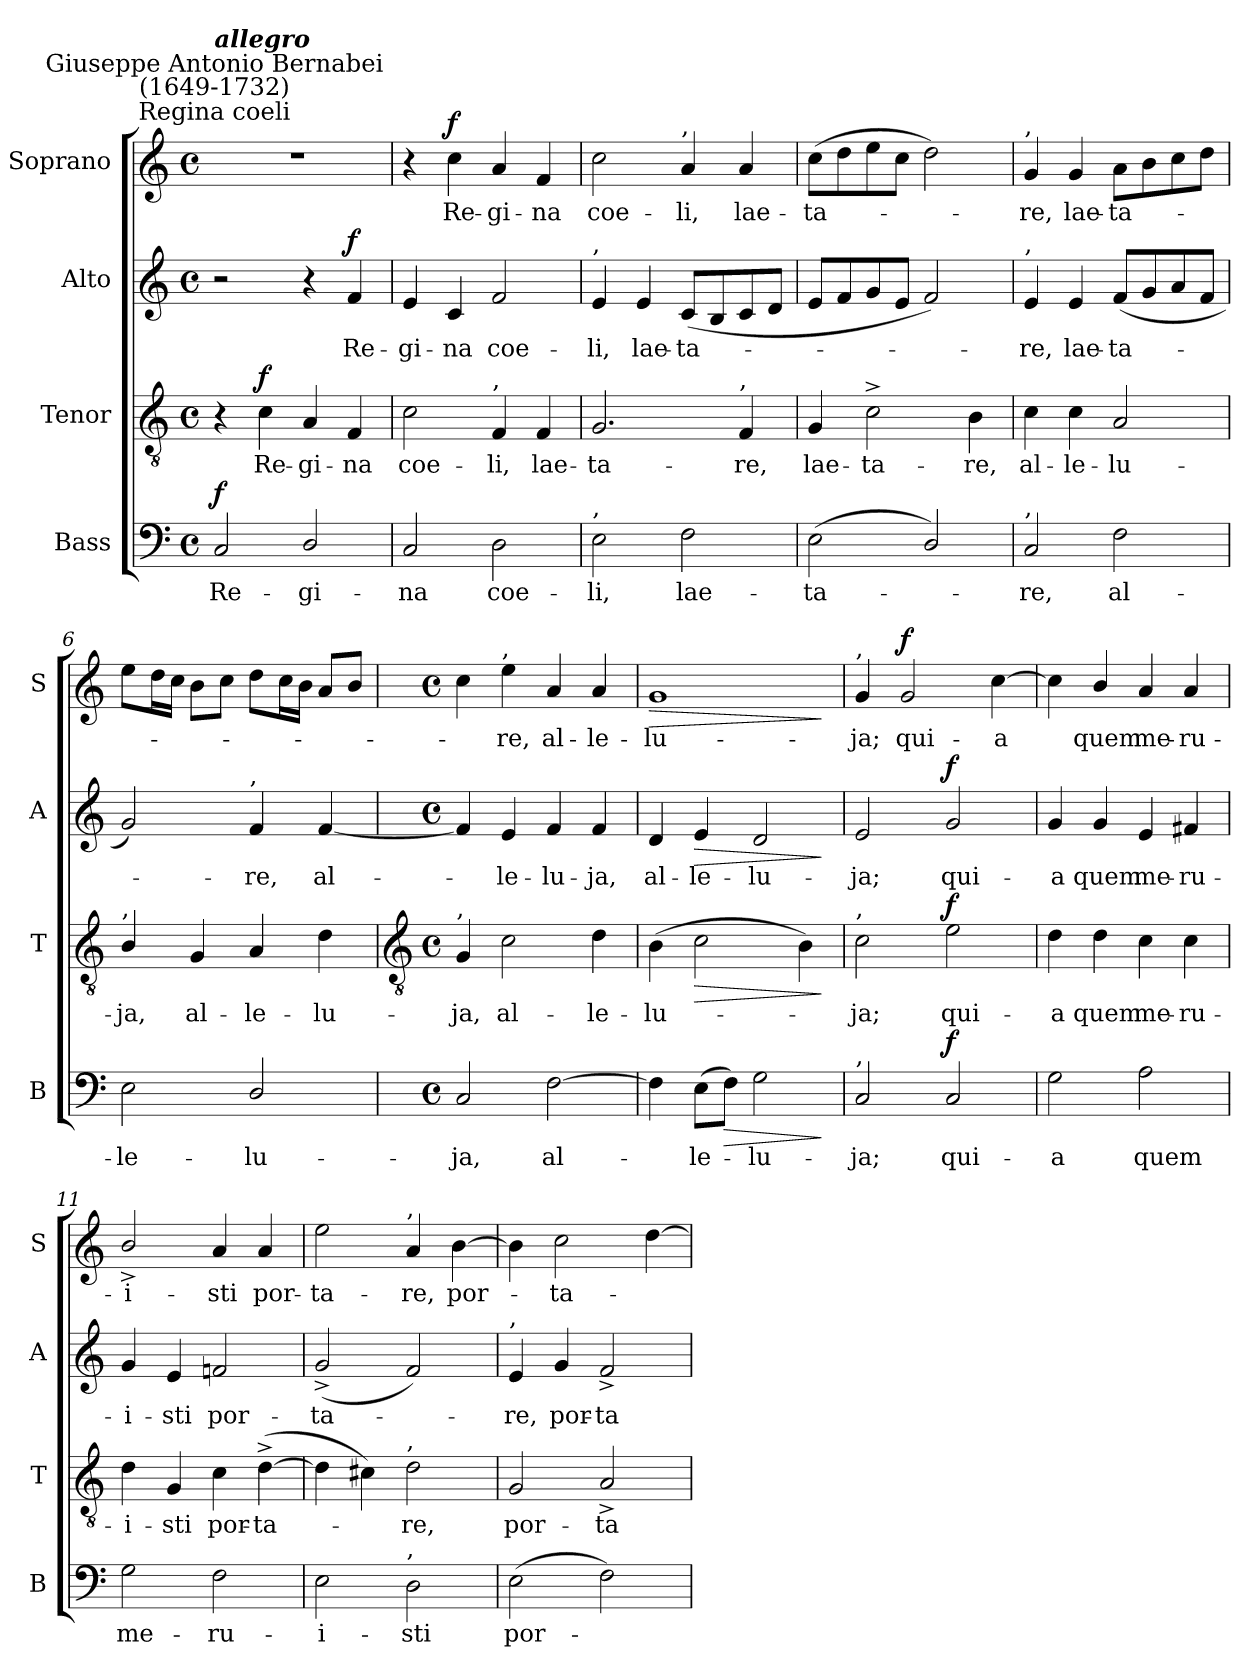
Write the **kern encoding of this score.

**kern	**text	**dynam	**kern	**text	**dynam	**kern	**text	**dynam	**kern	**text	**dynam
*part4	*part4	*part4	*part3	*part3	*part3	*part2	*part2	*part2	*part1	*part1	*part1
*staff4	*staff4	*staff4	*staff3	*staff3	*staff3	*staff2	*staff2	*staff2	*staff1	*staff1	*staff1
*I"Bass	*	*	*I"Tenor	*	*	*I"Alto	*	*	*I"Soprano	*	*
*I'B	*	*	*I'T	*	*	*I'A	*	*	*I'S	*	*
*clefF4	*	*	*clefGv2	*	*	*clefG2	*	*	*clefG2	*	*
*k[]	*	*	*k[]	*	*	*k[]	*	*	*k[]	*	*
*C:	*	*	*C:	*	*	*C:	*	*	*C:	*	*
*M4/4	*	*	*M4/4	*	*	*M4/4	*	*	*M4/4	*	*
*met(c)	*	*	*met(c)	*	*	*met(c)	*	*	*met(c)	*	*
=1	=1	=1	=1	=1	=1	=1	=1	=1	=1	=1	=1
!	!	!	!	!	!	!	!	!	!LO:TX:a:cj:t=Regina coeli	!	!
!	!	!	!	!	!	!	!	!	!LO:TX:a:cj:t=Giuseppe Antonio Bernabei\n(1649-1732)	!	!
!	!	!	!	!	!	!	!	!	!LO:TX:a:Bi:t=allegro	!	!
!	!LO:LY:b	!LO:DY:b	!	!	!	!	!	!	!	!	!
2C	Re-	f	4r	.	.	2r	.	.	1r	.	.
!	!	!	!	!LO:LY:b	!LO:DY:b	!	!	!	!	!	!
.	.	.	4c	Re-	f	.	.	.	.	.	.
!	!LO:LY:b	!	!	!LO:LY:b	!	!	!	!	!	!	!
2D/	-gi-	.	4A	-gi-	.	4r	.	.	.	.	.
!	!	!	!	!LO:LY:b	!	!	!LO:LY:b	!LO:DY:b	!	!	!
.	.	.	4F	-na	.	4f	Re-	f	.	.	.
=2	=2	=2	=2	=2	=2	=2	=2	=2	=2	=2	=2
!	!LO:LY:b	!	!	!LO:LY:b	!	!	!LO:LY:b	!	!	!	!
2C	-na	.	2c	coe-	.	4e	-gi-	.	4r	.	.
!	!	!	!	!	!	!	!LO:LY:b	!	!	!LO:LY:b	!LO:DY:b
.	.	.	.	.	.	4c	-na	.	4cc	Re-	f
!	!	!	!LO:TX:a:t=,	!	!	!	!	!	!	!	!
!	!LO:LY:b	!	!	!LO:LY:b	!	!	!LO:LY:b	!	!	!LO:LY:b	!
2D	coe-	.	4F	-li,	.	2f	coe-	.	4a	-gi-	.
!	!	!	!	!LO:LY:b	!	!	!	!	!	!LO:LY:b	!
.	.	.	4F	lae-	.	.	.	.	4f	-na	.
=3	=3	=3	=3	=3	=3	=3	=3	=3	=3	=3	=3
!	!	!	!	!	!	!LO:TX:a:t=,	!	!	!	!	!
!LO:TX:a:t=,	!	!	!	!	!	!	!	!	!	!	!
!	!LO:LY:b	!	!	!LO:LY:b	!	!	!LO:LY:b	!	!	!LO:LY:b	!
2E	-li,	.	2.G	-ta-	.	4e	-li,	.	2cc	coe-	.
!	!	!	!	!	!	!	!LO:LY:b	!	!	!	!
.	.	.	.	.	.	4e	lae-	.	.	.	.
!	!	!	!	!	!	!	!	!	!LO:TX:a:t=,	!	!
!	!LO:LY:b	!	!	!	!	!	!LO:LY:b	!	!	!LO:LY:b	!
2F	lae-	.	.	.	.	(<8cL	-ta-	.	4a	-li,	.
.	.	.	.	.	.	8B	.	.	.	.	.
!	!	!	!LO:TX:a:t=,	!	!	!	!	!	!	!	!
!	!	!	!	!LO:LY:b	!	!	!	!	!	!LO:LY:b	!
.	.	.	4F	-re,	.	8c	.	.	4a	lae-	.
.	.	.	.	.	.	8dJ	.	.	.	.	.
=4	=4	=4	=4	=4	=4	=4	=4	=4	=4	=4	=4
!	!LO:LY:b	!	!	!LO:LY:b	!	!	!	!	!	!LO:LY:b	!
(<2E	-ta-	.	4G	lae-	.	8eL	.	.	(>8ccL	-ta-	.
.	.	.	.	.	.	8f	.	.	8dd	.	.
!	!	!	!	!LO:LY:b	!	!	!	!	!	!	!
.	.	.	2c^	-ta-	.	8g	.	.	8ee	.	.
.	.	.	.	.	.	8eJ	.	.	8ccJ	.	.
2D/)	.	.	.	.	.	2f)	.	.	2dd)	.	.
!	!	!	!	!LO:LY:b	!	!	!	!	!	!	!
.	.	.	4B	-re,	.	.	.	.	.	.	.
=5	=5	=5	=5	=5	=5	=5	=5	=5	=5	=5	=5
!	!	!	!	!	!	!	!	!	!LO:TX:a:t=,	!	!
!	!	!	!	!	!	!LO:TX:a:t=,	!	!	!	!	!
!LO:TX:a:t=,	!	!	!	!	!	!	!	!	!	!	!
!	!LO:LY:b	!	!	!LO:LY:b	!	!	!LO:LY:b	!	!	!LO:LY:b	!
2C	re,	.	4c	al-	.	4e	re,	.	4g	re,	.
!	!	!	!	!LO:LY:b	!	!	!LO:LY:b	!	!	!LO:LY:b	!
.	.	.	4c	-le-	.	4e	lae-	.	4g	lae-	.
!	!LO:LY:b	!	!	!LO:LY:b	!	!	!LO:LY:b	!	!	!LO:LY:b	!
2F	al-	.	2A	-lu-	.	(<8fL	-ta-	.	8aL	-ta-	.
.	.	.	.	.	.	8g	.	.	8b	.	.
.	.	.	.	.	.	8a	.	.	8cc	.	.
.	.	.	.	.	.	8fJ	.	.	8ddJ	.	.
=6	=6	=6	=6	=6	=6	=6	=6	=6	=6	=6	=6
!	!	!	!LO:TX:a:t=,	!	!	!	!	!	!	!	!
!	!LO:LY:b	!	!	!LO:LY:b	!	!	!	!	!	!	!
2E	-le-	.	4B/	-ja,	.	2g)	.	.	8eeL	.	.
.	.	.	.	.	.	.	.	.	16ddL	.	.
.	.	.	.	.	.	.	.	.	16ccJJ	.	.
!	!	!	!	!LO:LY:b	!	!	!	!	!	!	!
.	.	.	4G	al-	.	.	.	.	8bL	.	.
.	.	.	.	.	.	.	.	.	8ccJ	.	.
!	!	!	!	!	!	!LO:TX:a:t=,	!	!	!	!	!
!	!LO:LY:b	!	!	!LO:LY:b	!	!	!LO:LY:b	!	!	!	!
2D/	-lu-	.	4A	-le-	.	4f	re,	.	8ddL	.	.
.	.	.	.	.	.	.	.	.	16ccL	.	.
.	.	.	.	.	.	.	.	.	16bJJ	.	.
!	!	!	!	!LO:LY:b	!	!	!LO:LY:b	!	!	!	!
.	.	.	4d	-lu-	.	[4f	al-	.	8aL	.	.
.	.	.	.	.	.	.	.	.	8bJ	.	.
!!LO:LB:g=z
=7	=7	=7	=7	=7	=7	=7	=7	=7	=7	=7	=7
*	*	*	*clefGv2	*	*	*	*	*	*	*	*
*M4/4	*	*	*M4/4	*	*	*M4/4	*	*	*M4/4	*	*
*met(c)	*	*	*met(c)	*	*	*met(c)	*	*	*met(c)	*	*
!	!	!	!LO:TX:a:t=,	!	!	!	!	!	!	!	!
!	!LO:LY:b	!	!	!LO:LY:b	!	!	!	!	!	!	!
2C	-ja,	.	4G	-ja,	.	4f]	.	.	4cc	.	.
!	!	!	!	!	!	!	!	!	!LO:TX:a:t=,	!	!
!	!	!	!	!LO:LY:b	!	!	!LO:LY:b	!	!	!LO:LY:b	!
.	.	.	2c	al-	.	4e	-le-	.	4ee	re,	.
!	!LO:LY:b	!	!	!	!	!	!LO:LY:b	!	!	!LO:LY:b	!
[2F	al-	.	.	.	.	4f	-lu-	.	4a	al-	.
!	!	!	!	!LO:LY:b	!	!	!LO:LY:b	!	!	!LO:LY:b	!
.	.	.	4d	-le-	.	4f	-ja,	.	4a	-le-	.
=8	=8	=8	=8	=8	=8	=8	=8	=8	=8	=8	=8
!	!	!	!	!LO:LY:b	!	!	!LO:LY:b	!	!	!LO:LY:b	!LO:HP:b
4F]	.	.	(>4B	-lu-	.	4d	al-	.	1g	-lu-	>
!	!LO:LY:b	!	!	!	!LO:HP:b	!	!LO:LY:b	!LO:HP:b	!	!	!
(>8EL	le-	.	2c	.	>	4e	-le-	>	.	.	.
!	!	!LO:HP:b	!	!	!	!	!	!	!	!	!
8FJ)	.	>	.	.	.	.	.	.	.	.	.
!	!LO:LY:b	!	!	!	!	!	!LO:LY:b	!	!	!	!
2G	lu-	.	.	.	.	2d	-lu-	.	.	.	.
.	.	.	4B)	.	.	.	.	.	.	.	.
.	.	]	.	.	]	.	.	]	.	.	]
=9	=9	=9	=9	=9	=9	=9	=9	=9	=9	=9	=9
!	!	!	!	!	!	!	!	!	!LO:TX:a:t=,	!	!
!	!	!	!LO:TX:a:t=,	!	!	!	!	!	!	!	!
!LO:TX:a:t=,	!	!	!	!	!	!	!	!	!	!	!
!	!LO:LY:b	!	!	!LO:LY:b	!	!	!LO:LY:b	!	!	!LO:LY:b	!
2C	-ja;	.	2c	ja;	.	2e	-ja;	.	4g	-ja;	.
!	!	!	!	!	!	!	!	!	!	!LO:LY:b	!LO:DY:b
.	.	.	.	.	.	.	.	.	2g	qui-	f
!	!LO:LY:b	!LO:DY:b	!	!LO:LY:b	!LO:DY:b	!	!LO:LY:b	!LO:DY:b	!	!	!
2C	qui-	f	2e	qui-	f	2g	qui-	f	.	.	.
!	!	!	!	!	!	!	!	!	!	!LO:LY:b	!
.	.	.	.	.	.	.	.	.	[4cc	-a	.
=10	=10	=10	=10	=10	=10	=10	=10	=10	=10	=10	=10
!	!LO:LY:b	!	!	!LO:LY:b	!	!	!LO:LY:b	!	!	!	!
2G	-a	.	4d	-a	.	4g	-a	.	4cc]	.	.
!	!	!	!	!LO:LY:b	!	!	!LO:LY:b	!	!	!LO:LY:b	!
.	.	.	4d	quem	.	4g	quem	.	4b/	quem	.
!	!LO:LY:b	!	!	!LO:LY:b	!	!	!LO:LY:b	!	!	!LO:LY:b	!
2A	quem	.	4c	me-	.	4e	me-	.	4a	me-	.
!	!	!	!	!LO:LY:b	!	!	!LO:LY:b	!	!	!LO:LY:b	!
.	.	.	4c	-ru-	.	4f#X	-ru-	.	4a	-ru-	.
=11	=11	=11	=11	=11	=11	=11	=11	=11	=11	=11	=11
!	!LO:LY:b	!	!	!LO:LY:b	!	!	!LO:LY:b	!	!	!LO:LY:b	!
2G	me-	.	4d	-i-	.	4g	-i-	.	2b^/	-i-	.
!	!	!	!	!LO:LY:b	!	!	!LO:LY:b	!	!	!	!
.	.	.	4G	-sti	.	4e	-sti	.	.	.	.
!	!LO:LY:b	!	!	!LO:LY:b	!	!	!LO:LY:b	!	!	!LO:LY:b	!
2F	-ru-	.	4c	por-	.	2fn	por-	.	4a	-sti	.
!	!	!	!	!LO:LY:b	!	!	!	!	!	!LO:LY:b	!
.	.	.	(>[4d^	-ta-	.	.	.	.	4a	por-	.
=12	=12	=12	=12	=12	=12	=12	=12	=12	=12	=12	=12
!	!LO:LY:b	!	!	!	!	!	!LO:LY:b	!	!	!LO:LY:b	!
2E	-i-	.	4d]	.	.	(<2g^	-ta-	.	2ee	-ta-	.
.	.	.	4c#X)	.	.	.	.	.	.	.	.
!	!	!	!	!	!	!	!	!	!LO:TX:a:t=,	!	!
!	!	!	!LO:TX:a:t=,	!	!	!	!	!	!	!	!
!LO:TX:a:t=,	!	!	!	!	!	!	!	!	!	!	!
!	!LO:LY:b	!	!	!LO:LY:b	!	!	!	!	!	!LO:LY:b	!
2D	-sti	.	2d	re,	.	2f)	.	.	4a	-re,	.
!	!	!	!	!	!	!	!	!	!	!LO:LY:b	!
.	.	.	.	.	.	.	.	.	[4b	por-	.
=13	=13	=13	=13	=13	=13	=13	=13	=13	=13	=13	=13
!	!	!	!	!	!	!LO:TX:a:t=,	!	!	!	!	!
!	!LO:LY:b	!	!	!LO:LY:b	!	!	!LO:LY:b	!	!	!	!
(>2E	por-	.	2G	por-	.	4e	re,	.	4b]	.	.
!	!	!	!	!	!	!	!LO:LY:b	!	!	!LO:LY:b	!
.	.	.	.	.	.	4g	por-	.	2cc	ta-	.
!	!	!	!	!LO:LY:b	!	!	!LO:LY:b	!	!	!	!
2F)	.	.	2A^	-ta-	.	2f^	-ta-	.	.	.	.
.	.	.	.	.	.	.	.	.	[4dd	.	.
=	=	=	=	=	=	=	=	=	=	=	=
*-	*-	*-	*-	*-	*-	*-	*-	*-	*-	*-	*-
